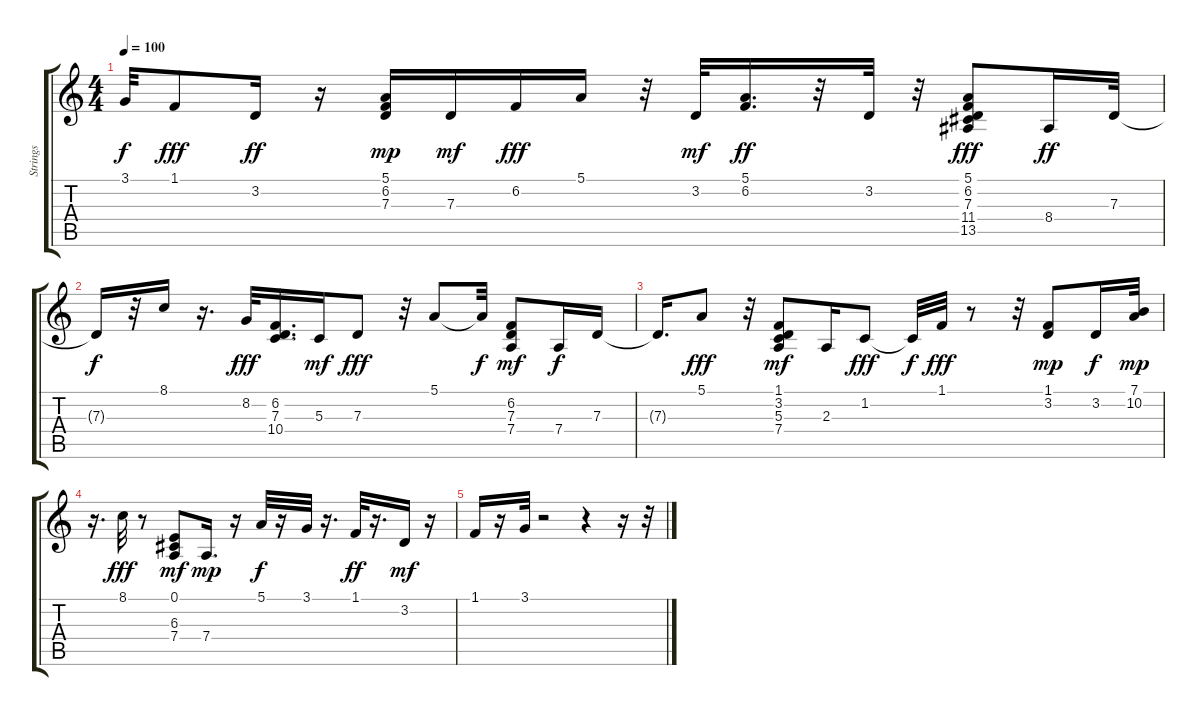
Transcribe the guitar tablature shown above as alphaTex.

\track ("Strings" "Strings") {instrument stringensemble2}
\staff {score tabs}
\tuning (E4 B3 G3 D3 A2 E2) {hide}
\ts (4 4)
\tempo 100
\clef g2
\ks c
3.1{t}.32{dy f} 1.1.8{dy fff} 3.2.16{dy ff} r.16 (5.1 6.2 7.3).16{dy mp} 7.3.16{dy mf} 6.2.16{dy fff} 5.1.16 r.32 3.2.32{dy mf} (5.1 6.2).16{d dy ff} r.32 3.2.32 r.32 (5.1 6.2 7.3 11.4 13.5).8{dy fff} 8.4.16{dy ff} 7.3.32 |
7.3{t}.16{dy f} r.32 8.1.16 r.16{d} 8.2.32{dy fff} (6.2 7.3 10.4).16{d} 5.3.16{dy mf} 7.3.8{dy fff} r.32 5.1.8 5.1{t}.32{dy f} (6.2 7.3 7.4).8{dy mf} 7.4.16{dy f} 7.3.16 |
7.3{t}.16{d} 5.1.8{dy fff} r.32 (1.1 3.2 5.3 7.4).8{dy mf} 2.3.16 1.2.8{dy fff} 1.2{t}.32{dy f} 1.1.32{dy fff} r.8 r.32 (1.1 3.2).8{dy mp} 3.2.16{dy f} (7.1 10.2).32{dy mp} |
r.16{d} 8.1.32{dy fff} r.8 (0.1 6.3 7.4).8{dy mf} 7.4.16{d dy mp} r.16 5.1.32{dy f} r.16 3.1.32 r.16{d} 1.1.32{dy ff} r.16{d} 3.2.16{dy mf} r.16 |
1.1.16 r.16 3.1.32 r.2 r.4 r.16 r.32
